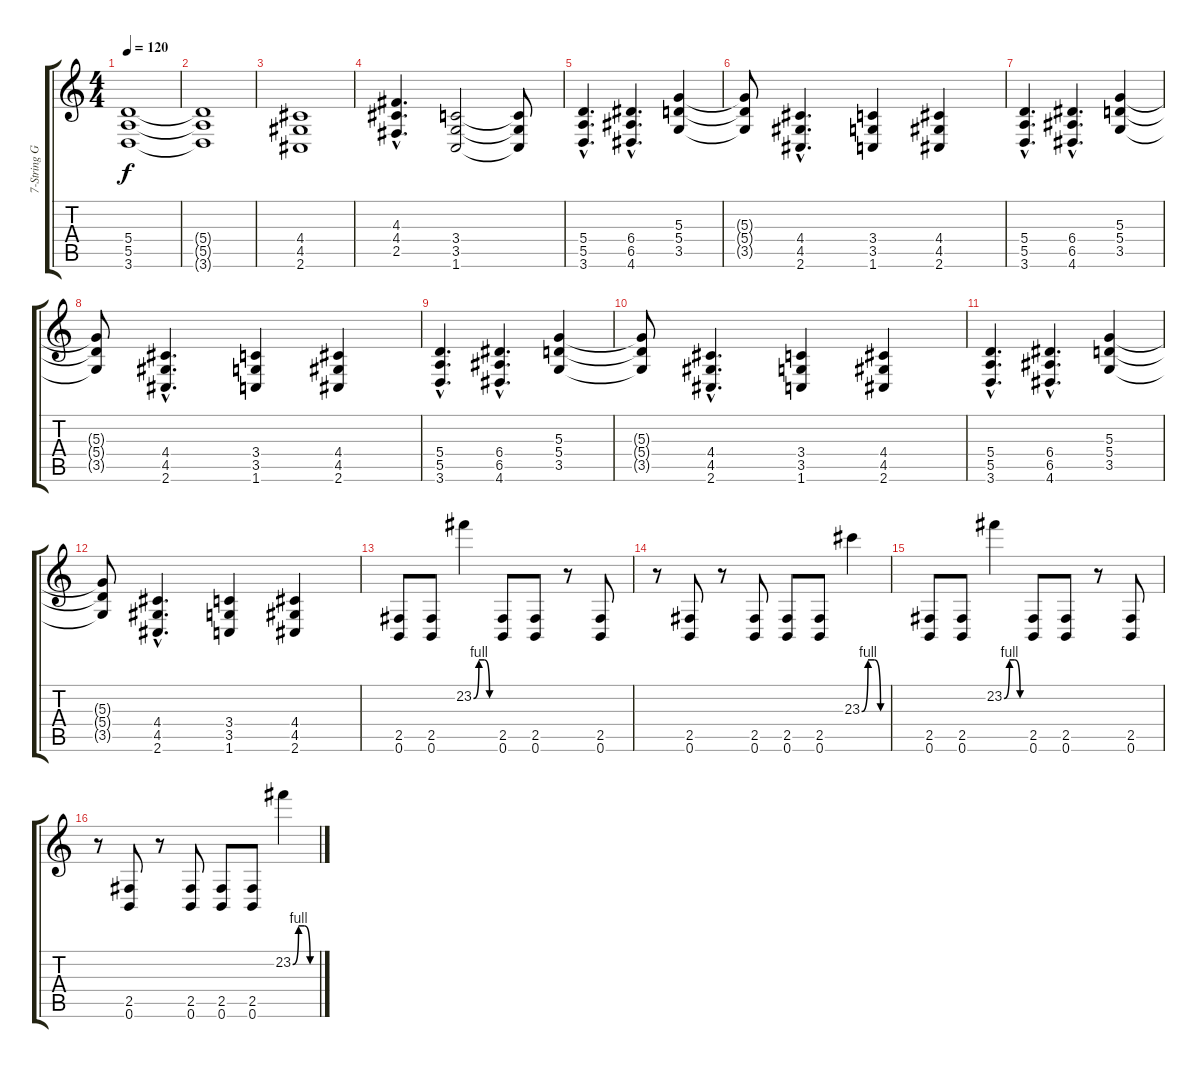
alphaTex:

\track ("7-String Gtr.2" "7-String G") {instrument distortionguitar}
\staff {score tabs}
\tuning (B3 G3 D3 A2 E2 B1) {hide}
\ts (4 4)
\tempo 120
\clef g2
\ks c
(5.4 5.5 3.6).1{dy f} |
(5.4{t} 5.5{t} 3.6{t}).1 |
(4.4 4.5 2.6).1 |
(4.3{hac} 4.4{hac} 2.5{hac}).4{d} (3.4 3.5 1.6).2 (3.4{t} 3.5{t} 1.6{t}).8 |
(5.4{hac} 5.5{hac} 3.6{hac}).4{d} (6.4{hac} 6.5{hac} 4.6{hac}).4{d} (5.3 5.4 3.5).4 |
(5.3{t} 5.4{t} 3.5{t}).8 (4.4{hac} 4.5{hac} 2.6{hac}).4{d} (3.4 3.5 1.6).4 (4.4 4.5 2.6).4 |
(5.4{hac} 5.5{hac} 3.6{hac}).4{d} (6.4{hac} 6.5{hac} 4.6{hac}).4{d} (5.3 5.4 3.5).4 |
(5.3{t} 5.4{t} 3.5{t}).8 (4.4{hac} 4.5{hac} 2.6{hac}).4{d} (3.4 3.5 1.6).4 (4.4 4.5 2.6).4 |
(5.4{hac} 5.5{hac} 3.6{hac}).4{d} (6.4{hac} 6.5{hac} 4.6{hac}).4{d} (5.3 5.4 3.5).4 |
(5.3{t} 5.4{t} 3.5{t}).8 (4.4{hac} 4.5{hac} 2.6{hac}).4{d} (3.4 3.5 1.6).4 (4.4 4.5 2.6).4 |
(5.4{hac} 5.5{hac} 3.6{hac}).4{d} (6.4{hac} 6.5{hac} 4.6{hac}).4{d} (5.3 5.4 3.5).4 |
(5.3{t} 5.4{t} 3.5{t}).8 (4.4{hac} 4.5{hac} 2.6{hac}).4{d} (3.4 3.5 1.6).4 (4.4 4.5 2.6).4 |
(2.5 0.6).8 (2.5 0.6).8 23.2{be (custom 0 0 15 4 30 4 45 0 60 0)}.4 (2.5 0.6).8 (2.5 0.6).8 r.8 (2.5 0.6).8 |
r.8 (2.5 0.6).8 r.8 (2.5 0.6).8 (2.5 0.6).8 (2.5 0.6).8 23.3{be (custom 0 0 15 4 30 4 45 0 60 0)}.4 |
(2.5 0.6).8 (2.5 0.6).8 23.2{be (custom 0 0 15 4 30 4 45 0 60 0)}.4 (2.5 0.6).8 (2.5 0.6).8 r.8 (2.5 0.6).8 |
r.8 (2.5 0.6).8 r.8 (2.5 0.6).8 (2.5 0.6).8 (2.5 0.6).8 23.2{be (custom 0 0 15 4 30 4 45 0 60 0)}.4
